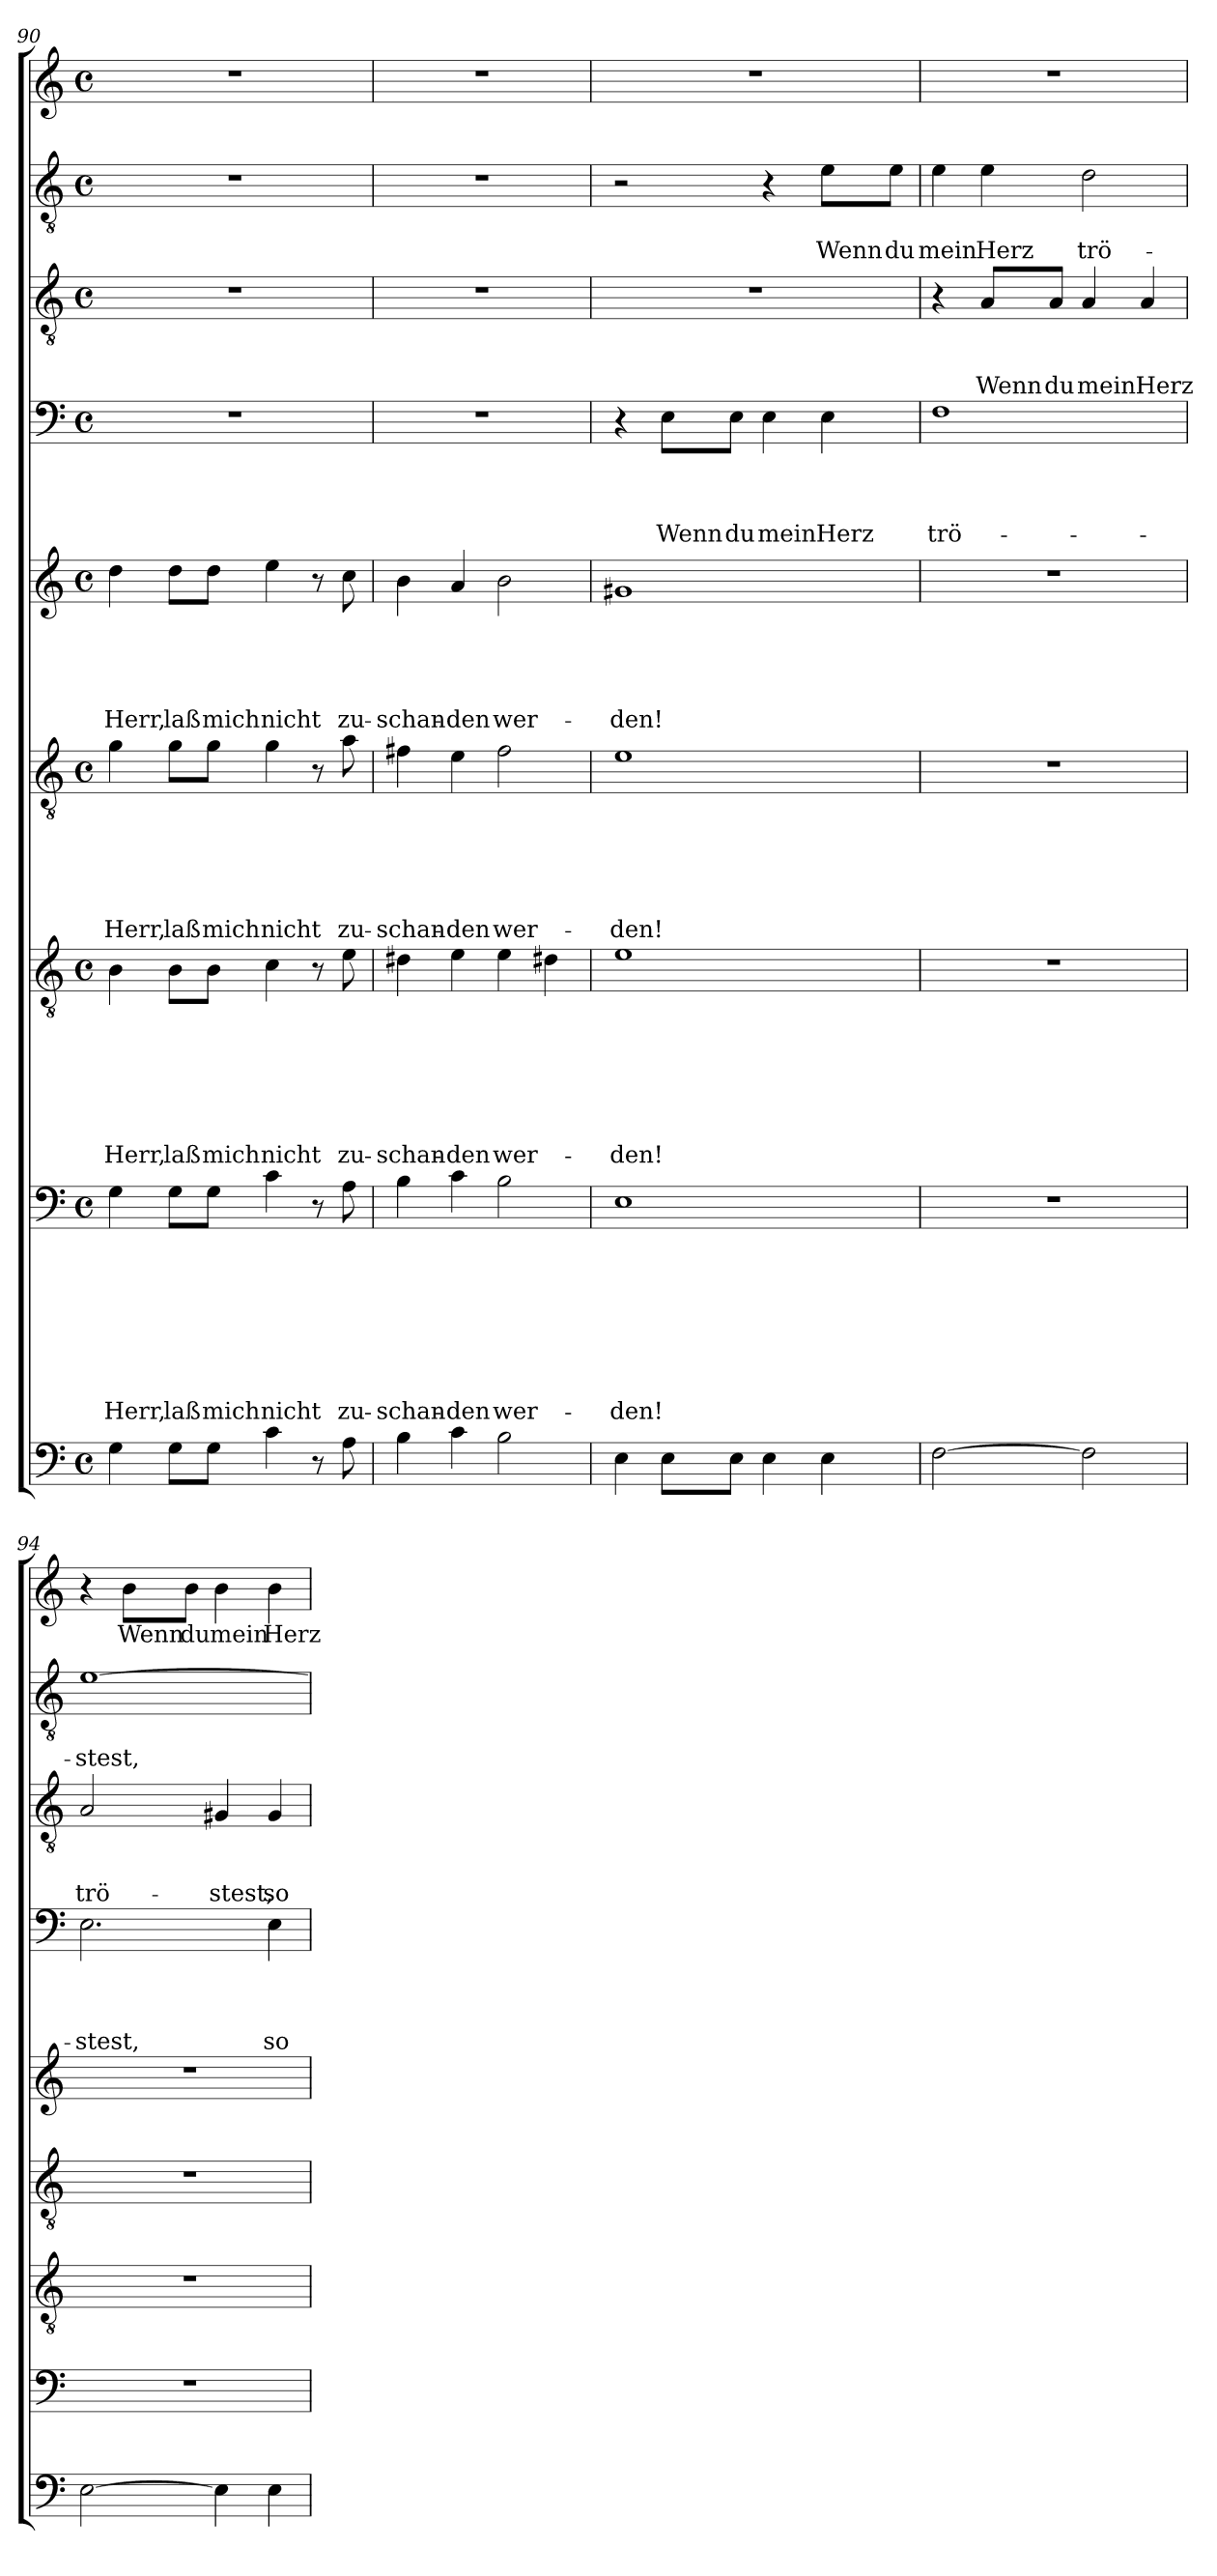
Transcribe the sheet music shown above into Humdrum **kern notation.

**kern	**kern	**text	**text	**text	**text	**text	**text	**text	**text	**kern	**text	**text	**text	**text	**text	**text	**text	**kern	**text	**text	**text	**text	**text	**text	**kern	**text	**text	**text	**text	**text	**kern	**text	**text	**text	**text	**kern	**text	**text	**text	**kern	**text	**text	**kern	**text
*part9	*part8	*part8	*part8	*part8	*part8	*part8	*part8	*part8	*part8	*part7	*part7	*part7	*part7	*part7	*part7	*part7	*part7	*part6	*part6	*part6	*part6	*part6	*part6	*part6	*part5	*part5	*part5	*part5	*part5	*part5	*part4	*part4	*part4	*part4	*part4	*part3	*part3	*part3	*part3	*part2	*part2	*part2	*part1	*part1
*staff9	*staff8	*staff8	*staff8	*staff8	*staff8	*staff8	*staff8	*staff8	*staff8	*staff7	*staff7	*staff7	*staff7	*staff7	*staff7	*staff7	*staff7	*staff6	*staff6	*staff6	*staff6	*staff6	*staff6	*staff6	*staff5	*staff5	*staff5	*staff5	*staff5	*staff5	*staff4	*staff4	*staff4	*staff4	*staff4	*staff3	*staff3	*staff3	*staff3	*staff2	*staff2	*staff2	*staff1	*staff1
*clefF4	*clefF4	*	*	*	*	*	*	*	*	*clefGv2	*	*	*	*	*	*	*	*clefGv2	*	*	*	*	*	*	*clefG2	*	*	*	*	*	*clefF4	*	*	*	*	*clefGv2	*	*	*	*clefGv2	*	*	*clefG2	*
*k[]	*k[]	*	*	*	*	*	*	*	*	*k[]	*	*	*	*	*	*	*	*k[]	*	*	*	*	*	*	*k[]	*	*	*	*	*	*k[]	*	*	*	*	*k[]	*	*	*	*k[]	*	*	*k[]	*
*C:	*C:	*	*	*	*	*	*	*	*	*C:	*	*	*	*	*	*	*	*C:	*	*	*	*	*	*	*C:	*	*	*	*	*	*C:	*	*	*	*	*C:	*	*	*	*C:	*	*	*C:	*
*M4/4	*M4/4	*	*	*	*	*	*	*	*	*M4/4	*	*	*	*	*	*	*	*M4/4	*	*	*	*	*	*	*M4/4	*	*	*	*	*	*M4/4	*	*	*	*	*M4/4	*	*	*	*M4/4	*	*	*M4/4	*
*met(c)	*met(c)	*	*	*	*	*	*	*	*	*met(c)	*	*	*	*	*	*	*	*met(c)	*	*	*	*	*	*	*met(c)	*	*	*	*	*	*met(c)	*	*	*	*	*met(c)	*	*	*	*met(c)	*	*	*met(c)	*
=90	=90	=90	=90	=90	=90	=90	=90	=90	=90	=90	=90	=90	=90	=90	=90	=90	=90	=90	=90	=90	=90	=90	=90	=90	=90	=90	=90	=90	=90	=90	=90	=90	=90	=90	=90	=90	=90	=90	=90	=90	=90	=90	=90	=90
!	!	!	!	!	!	!	!	!	!LO:LY:b	!	!	!	!	!	!	!	!LO:LY:b	!	!	!	!	!	!	!LO:LY:b	!	!	!	!	!	!LO:LY:b	!	!	!	!	!	!	!	!	!	!	!	!	!	!
4G\	4G\	.	.	.	.	.	.	.	Herr,	4B\	.	.	.	.	.	.	Herr,	4g\	.	.	.	.	.	Herr,	4dd\	.	.	.	.	Herr,	1r	.	.	.	.	1r	.	.	.	1r	.	.	1r	.
!	!	!	!	!	!	!	!	!	!LO:LY:b	!	!	!	!	!	!	!	!LO:LY:b	!	!	!	!	!	!	!LO:LY:b	!	!	!	!	!	!LO:LY:b	!	!	!	!	!	!	!	!	!	!	!	!	!	!
8G\L	8G\L	.	.	.	.	.	.	.	laß	8B\L	.	.	.	.	.	.	laß	8g\L	.	.	.	.	.	laß	8dd\L	.	.	.	.	laß	.	.	.	.	.	.	.	.	.	.	.	.	.	.
!	!	!	!	!	!	!	!	!	!LO:LY:b	!	!	!	!	!	!	!	!LO:LY:b	!	!	!	!	!	!	!LO:LY:b	!	!	!	!	!	!LO:LY:b	!	!	!	!	!	!	!	!	!	!	!	!	!	!
8G\J	8G\J	.	.	.	.	.	.	.	mich	8B\J	.	.	.	.	.	.	mich	8g\J	.	.	.	.	.	mich	8dd\J	.	.	.	.	mich	.	.	.	.	.	.	.	.	.	.	.	.	.	.
!	!	!	!	!	!	!	!	!	!LO:LY:b	!	!	!	!	!	!	!	!LO:LY:b	!	!	!	!	!	!	!LO:LY:b	!	!	!	!	!	!LO:LY:b	!	!	!	!	!	!	!	!	!	!	!	!	!	!
4c\	4c\	.	.	.	.	.	.	.	nicht	4c\	.	.	.	.	.	.	nicht	4g\	.	.	.	.	.	nicht	4ee\	.	.	.	.	nicht	.	.	.	.	.	.	.	.	.	.	.	.	.	.
8r	8r	.	.	.	.	.	.	.	.	8r	.	.	.	.	.	.	.	8r	.	.	.	.	.	.	8r	.	.	.	.	.	.	.	.	.	.	.	.	.	.	.	.	.	.	.
!	!	!	!	!	!	!	!	!	!LO:LY:b	!	!	!	!	!	!	!	!LO:LY:b	!	!	!	!	!	!	!LO:LY:b	!	!	!	!	!	!LO:LY:b	!	!	!	!	!	!	!	!	!	!	!	!	!	!
8A\	8A\	.	.	.	.	.	.	.	zu-	8e\	.	.	.	.	.	.	zu-	8a\	.	.	.	.	.	zu-	8cc\	.	.	.	.	zu-	.	.	.	.	.	.	.	.	.	.	.	.	.	.
=91	=91	=91	=91	=91	=91	=91	=91	=91	=91	=91	=91	=91	=91	=91	=91	=91	=91	=91	=91	=91	=91	=91	=91	=91	=91	=91	=91	=91	=91	=91	=91	=91	=91	=91	=91	=91	=91	=91	=91	=91	=91	=91	=91	=91
!	!	!	!	!	!	!	!	!	!LO:LY:b	!	!	!	!	!	!	!	!LO:LY:b	!	!	!	!	!	!	!LO:LY:b	!	!	!	!	!	!LO:LY:b	!	!	!	!	!	!	!	!	!	!	!	!	!	!
4B\	4B\	.	.	.	.	.	.	.	-schan-	4d#\	.	.	.	.	.	.	-schan-	4f#X\	.	.	.	.	.	-schan-	4b\	.	.	.	.	-schan-	1r	.	.	.	.	1r	.	.	.	1r	.	.	1r	.
!	!	!	!	!	!	!	!	!	!LO:LY:b	!	!	!	!	!	!	!	!LO:LY:b	!	!	!	!	!	!	!LO:LY:b	!	!	!	!	!	!LO:LY:b	!	!	!	!	!	!	!	!	!	!	!	!	!	!
4c\	4c\	.	.	.	.	.	.	.	-den	4e\	.	.	.	.	.	.	-den	4e\	.	.	.	.	.	-den	4a/	.	.	.	.	-den	.	.	.	.	.	.	.	.	.	.	.	.	.	.
!	!	!	!	!	!	!	!	!	!LO:LY:b	!	!	!	!	!	!	!	!LO:LY:b	!	!	!	!	!	!	!LO:LY:b	!	!	!	!	!	!LO:LY:b	!	!	!	!	!	!	!	!	!	!	!	!	!	!
2B\	2B\	.	.	.	.	.	.	.	wer-	4e\	.	.	.	.	.	.	wer-	2f#\	.	.	.	.	.	wer-	2b\	.	.	.	.	wer-	.	.	.	.	.	.	.	.	.	.	.	.	.	.
.	.	.	.	.	.	.	.	.	.	4d#X\	.	.	.	.	.	.	.	.	.	.	.	.	.	.	.	.	.	.	.	.	.	.	.	.	.	.	.	.	.	.	.	.	.	.
=92	=92	=92	=92	=92	=92	=92	=92	=92	=92	=92	=92	=92	=92	=92	=92	=92	=92	=92	=92	=92	=92	=92	=92	=92	=92	=92	=92	=92	=92	=92	=92	=92	=92	=92	=92	=92	=92	=92	=92	=92	=92	=92	=92	=92
!	!	!	!	!	!	!	!	!	!LO:LY:b	!	!	!	!	!	!	!	!LO:LY:b	!	!	!	!	!	!	!LO:LY:b	!	!	!	!	!	!LO:LY:b	!	!	!	!	!	!	!	!	!	!	!	!	!	!
4E\	1E	.	.	.	.	.	.	.	-den!	1e	.	.	.	.	.	.	-den!	1e	.	.	.	.	.	-den!	1g#X	.	.	.	.	-den!	4r	.	.	.	.	1r	.	.	.	2r	.	.	1r	.
!	!	!	!	!	!	!	!	!	!	!	!	!	!	!	!	!	!	!	!	!	!	!	!	!	!	!	!	!	!	!	!	!	!	!	!LO:LY:b	!	!	!	!	!	!	!	!	!
8E\L	.	.	.	.	.	.	.	.	.	.	.	.	.	.	.	.	.	.	.	.	.	.	.	.	.	.	.	.	.	.	8E\L	.	.	.	Wenn	.	.	.	.	.	.	.	.	.
!	!	!	!	!	!	!	!	!	!	!	!	!	!	!	!	!	!	!	!	!	!	!	!	!	!	!	!	!	!	!	!	!	!	!	!LO:LY:b	!	!	!	!	!	!	!	!	!
8E\J	.	.	.	.	.	.	.	.	.	.	.	.	.	.	.	.	.	.	.	.	.	.	.	.	.	.	.	.	.	.	8E\J	.	.	.	du	.	.	.	.	.	.	.	.	.
!	!	!	!	!	!	!	!	!	!	!	!	!	!	!	!	!	!	!	!	!	!	!	!	!	!	!	!	!	!	!	!	!	!	!	!LO:LY:b	!	!	!	!	!	!	!	!	!
4E\	.	.	.	.	.	.	.	.	.	.	.	.	.	.	.	.	.	.	.	.	.	.	.	.	.	.	.	.	.	.	4E\	.	.	.	mein	.	.	.	.	4r	.	.	.	.
!	!	!	!	!	!	!	!	!	!	!	!	!	!	!	!	!	!	!	!	!	!	!	!	!	!	!	!	!	!	!	!	!	!	!	!LO:LY:b	!	!	!	!	!	!	!LO:LY:b	!	!
4E\	.	.	.	.	.	.	.	.	.	.	.	.	.	.	.	.	.	.	.	.	.	.	.	.	.	.	.	.	.	.	4E\	.	.	.	Herz	.	.	.	.	8e\L	.	Wenn	.	.
!	!	!	!	!	!	!	!	!	!	!	!	!	!	!	!	!	!	!	!	!	!	!	!	!	!	!	!	!	!	!	!	!	!	!	!	!	!	!	!	!	!	!LO:LY:b	!	!
.	.	.	.	.	.	.	.	.	.	.	.	.	.	.	.	.	.	.	.	.	.	.	.	.	.	.	.	.	.	.	.	.	.	.	.	.	.	.	.	8e\J	.	du	.	.
=93	=93	=93	=93	=93	=93	=93	=93	=93	=93	=93	=93	=93	=93	=93	=93	=93	=93	=93	=93	=93	=93	=93	=93	=93	=93	=93	=93	=93	=93	=93	=93	=93	=93	=93	=93	=93	=93	=93	=93	=93	=93	=93	=93	=93
!	!	!	!	!	!	!	!	!	!	!	!	!	!	!	!	!	!	!	!	!	!	!	!	!	!	!	!	!	!	!	!	!	!	!	!LO:LY:b	!	!	!	!	!	!	!LO:LY:b	!	!
[2F\	1r	.	.	.	.	.	.	.	.	1r	.	.	.	.	.	.	.	1r	.	.	.	.	.	.	1r	.	.	.	.	.	1F	.	.	.	trö-	4r	.	.	.	4e\	.	mein	1r	.
!	!	!	!	!	!	!	!	!	!	!	!	!	!	!	!	!	!	!	!	!	!	!	!	!	!	!	!	!	!	!	!	!	!	!	!	!	!	!	!LO:LY:b	!	!	!LO:LY:b	!	!
.	.	.	.	.	.	.	.	.	.	.	.	.	.	.	.	.	.	.	.	.	.	.	.	.	.	.	.	.	.	.	.	.	.	.	.	8A/L	.	.	Wenn	4e\	.	Herz	.	.
!	!	!	!	!	!	!	!	!	!	!	!	!	!	!	!	!	!	!	!	!	!	!	!	!	!	!	!	!	!	!	!	!	!	!	!	!	!	!	!LO:LY:b	!	!	!	!	!
.	.	.	.	.	.	.	.	.	.	.	.	.	.	.	.	.	.	.	.	.	.	.	.	.	.	.	.	.	.	.	.	.	.	.	.	8A/J	.	.	du	.	.	.	.	.
!	!	!	!	!	!	!	!	!	!	!	!	!	!	!	!	!	!	!	!	!	!	!	!	!	!	!	!	!	!	!	!	!	!	!	!	!	!	!	!LO:LY:b	!	!	!LO:LY:b	!	!
2F\]	.	.	.	.	.	.	.	.	.	.	.	.	.	.	.	.	.	.	.	.	.	.	.	.	.	.	.	.	.	.	.	.	.	.	.	4A/	.	.	mein	2d\	.	trö-	.	.
!	!	!	!	!	!	!	!	!	!	!	!	!	!	!	!	!	!	!	!	!	!	!	!	!	!	!	!	!	!	!	!	!	!	!	!	!	!	!	!LO:LY:b	!	!	!	!	!
.	.	.	.	.	.	.	.	.	.	.	.	.	.	.	.	.	.	.	.	.	.	.	.	.	.	.	.	.	.	.	.	.	.	.	.	4A/	.	.	Herz	.	.	.	.	.
!!LO:LB:g=z
=94	=94	=94	=94	=94	=94	=94	=94	=94	=94	=94	=94	=94	=94	=94	=94	=94	=94	=94	=94	=94	=94	=94	=94	=94	=94	=94	=94	=94	=94	=94	=94	=94	=94	=94	=94	=94	=94	=94	=94	=94	=94	=94	=94	=94
!	!	!	!	!	!	!	!	!	!	!	!	!	!	!	!	!	!	!	!	!	!	!	!	!	!	!	!	!	!	!	!	!	!	!	!LO:LY:b	!	!	!	!LO:LY:b	!	!	!LO:LY:b	!	!
[2E\	1r	.	.	.	.	.	.	.	.	1r	.	.	.	.	.	.	.	1r	.	.	.	.	.	.	1r	.	.	.	.	.	2.E\	.	.	.	-stest,	2A/	.	.	trö-	[1e	.	-stest,	4r	.
!	!	!	!	!	!	!	!	!	!	!	!	!	!	!	!	!	!	!	!	!	!	!	!	!	!	!	!	!	!	!	!	!	!	!	!	!	!	!	!	!	!	!	!	!LO:LY:b
.	.	.	.	.	.	.	.	.	.	.	.	.	.	.	.	.	.	.	.	.	.	.	.	.	.	.	.	.	.	.	.	.	.	.	.	.	.	.	.	.	.	.	8b\L	Wenn
!	!	!	!	!	!	!	!	!	!	!	!	!	!	!	!	!	!	!	!	!	!	!	!	!	!	!	!	!	!	!	!	!	!	!	!	!	!	!	!	!	!	!	!	!LO:LY:b
.	.	.	.	.	.	.	.	.	.	.	.	.	.	.	.	.	.	.	.	.	.	.	.	.	.	.	.	.	.	.	.	.	.	.	.	.	.	.	.	.	.	.	8b\J	du
!	!	!	!	!	!	!	!	!	!	!	!	!	!	!	!	!	!	!	!	!	!	!	!	!	!	!	!	!	!	!	!	!	!	!	!	!	!	!	!LO:LY:b	!	!	!	!	!LO:LY:b
4E\]	.	.	.	.	.	.	.	.	.	.	.	.	.	.	.	.	.	.	.	.	.	.	.	.	.	.	.	.	.	.	.	.	.	.	.	4G#X/	.	.	-stest,	.	.	.	4b\	mein
!	!	!	!	!	!	!	!	!	!	!	!	!	!	!	!	!	!	!	!	!	!	!	!	!	!	!	!	!	!	!	!	!	!	!	!LO:LY:b	!	!	!	!LO:LY:b	!	!	!	!	!LO:LY:b
4E\	.	.	.	.	.	.	.	.	.	.	.	.	.	.	.	.	.	.	.	.	.	.	.	.	.	.	.	.	.	.	4E\	.	.	.	so	4G#/	.	.	so	.	.	.	4b\	Herz
=	=	=	=	=	=	=	=	=	=	=	=	=	=	=	=	=	=	=	=	=	=	=	=	=	=	=	=	=	=	=	=	=	=	=	=	=	=	=	=	=	=	=	=	=
*-	*-	*-	*-	*-	*-	*-	*-	*-	*-	*-	*-	*-	*-	*-	*-	*-	*-	*-	*-	*-	*-	*-	*-	*-	*-	*-	*-	*-	*-	*-	*-	*-	*-	*-	*-	*-	*-	*-	*-	*-	*-	*-	*-	*-
